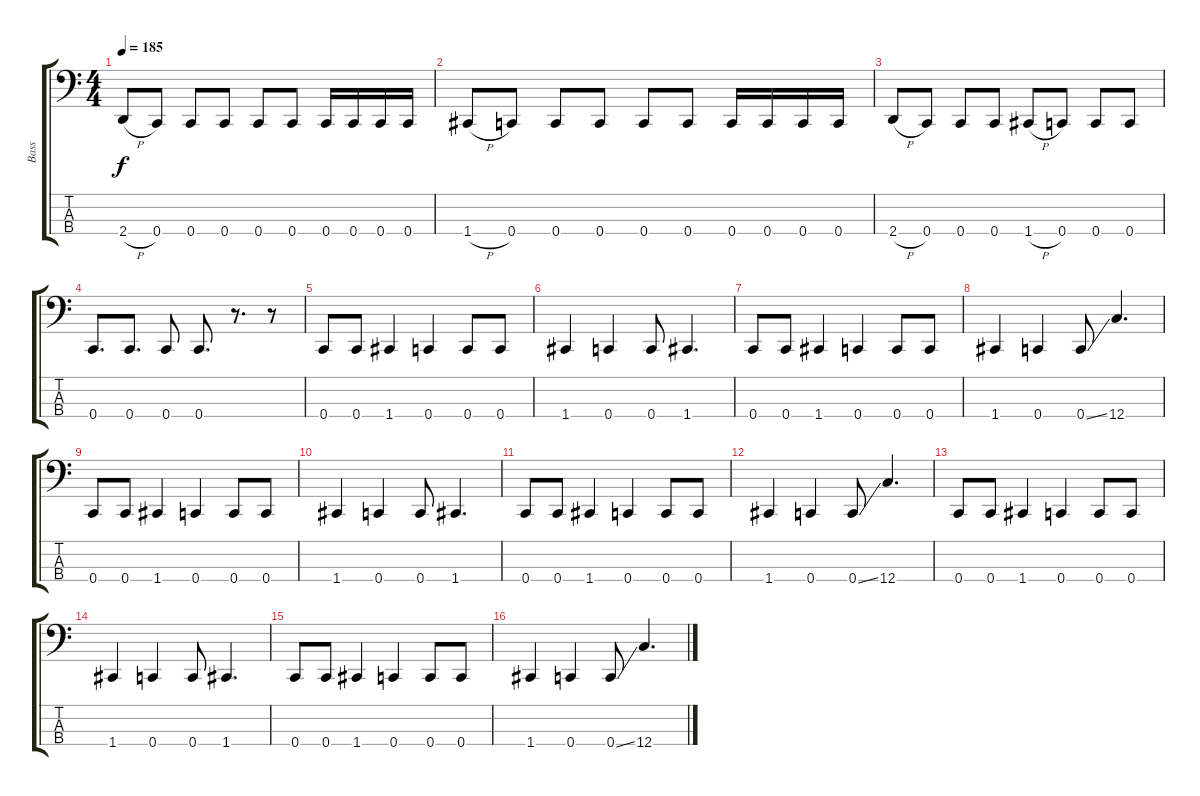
\track ("Bass" "Bass") {instrument electricbassfinger}
\staff {score tabs}
\tuning (F2 C2 G1 C1) {hide}
\ts (4 4)
\tempo 185
\clef f4
\ks c
2.4{h}.8{dy f} 0.4.8 0.4.8 0.4.8 0.4.8 0.4.8 0.4.16 0.4.16 0.4.16 0.4.16 |
1.4{h}.8 0.4.8 0.4.8 0.4.8 0.4.8 0.4.8 0.4.16 0.4.16 0.4.16 0.4.16 |
2.4{h}.8 0.4.8 0.4.8 0.4.8 1.4{h}.8 0.4.8 0.4.8 0.4.8 |
0.4.8{d} 0.4.8{d} 0.4.8 0.4.8{d} r.8{d} r.8 |
0.4.8 0.4.8 1.4.4 0.4.4 0.4.8 0.4.8 |
1.4.4 0.4.4 0.4.8 1.4.4{d} |
0.4.8 0.4.8 1.4.4 0.4.4 0.4.8 0.4.8 |
1.4.4 0.4.4 0.4{ss}.8 12.4.4{d} |
0.4.8 0.4.8 1.4.4 0.4.4 0.4.8 0.4.8 |
1.4.4 0.4.4 0.4.8 1.4.4{d} |
0.4.8 0.4.8 1.4.4 0.4.4 0.4.8 0.4.8 |
1.4.4 0.4.4 0.4{ss}.8 12.4.4{d} |
0.4.8 0.4.8 1.4.4 0.4.4 0.4.8 0.4.8 |
1.4.4 0.4.4 0.4.8 1.4.4{d} |
0.4.8 0.4.8 1.4.4 0.4.4 0.4.8 0.4.8 |
1.4.4 0.4.4 0.4{ss}.8 12.4.4{d}
